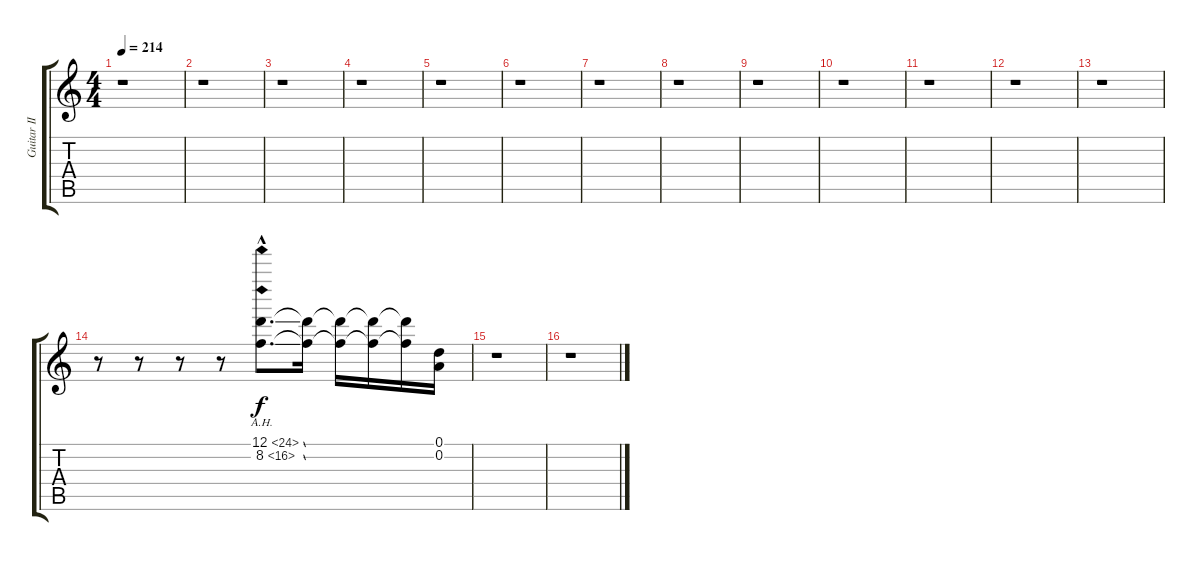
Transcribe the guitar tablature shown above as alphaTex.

\track ("Guitar II" "Guitar II") {instrument overdrivenguitar}
\staff {score tabs}
\tuning (D4 A3 F3 C3 G2 D2) {hide}
\ts (4 4)
\tempo 214
\clef g2
\ks c
r.1{dy f} |
r.1 |
r.1 |
r.1 |
r.1 |
r.1 |
r.1 |
r.1 |
r.1 |
r.1 |
r.1 |
r.1 |
r.1 |
r.8 r.8 r.8 r.8 (12.1{ah 12 ss hac} 8.2{ah 8 ss hac}).8{d} (12.1{t} 8.2{t}).16 (12.1{t} 8.2{t}).16 (12.1{t} 8.2{t}).16 (12.1{t} 8.2{t}).16 (0.1 0.2).16 |
r.1 |
r.1
